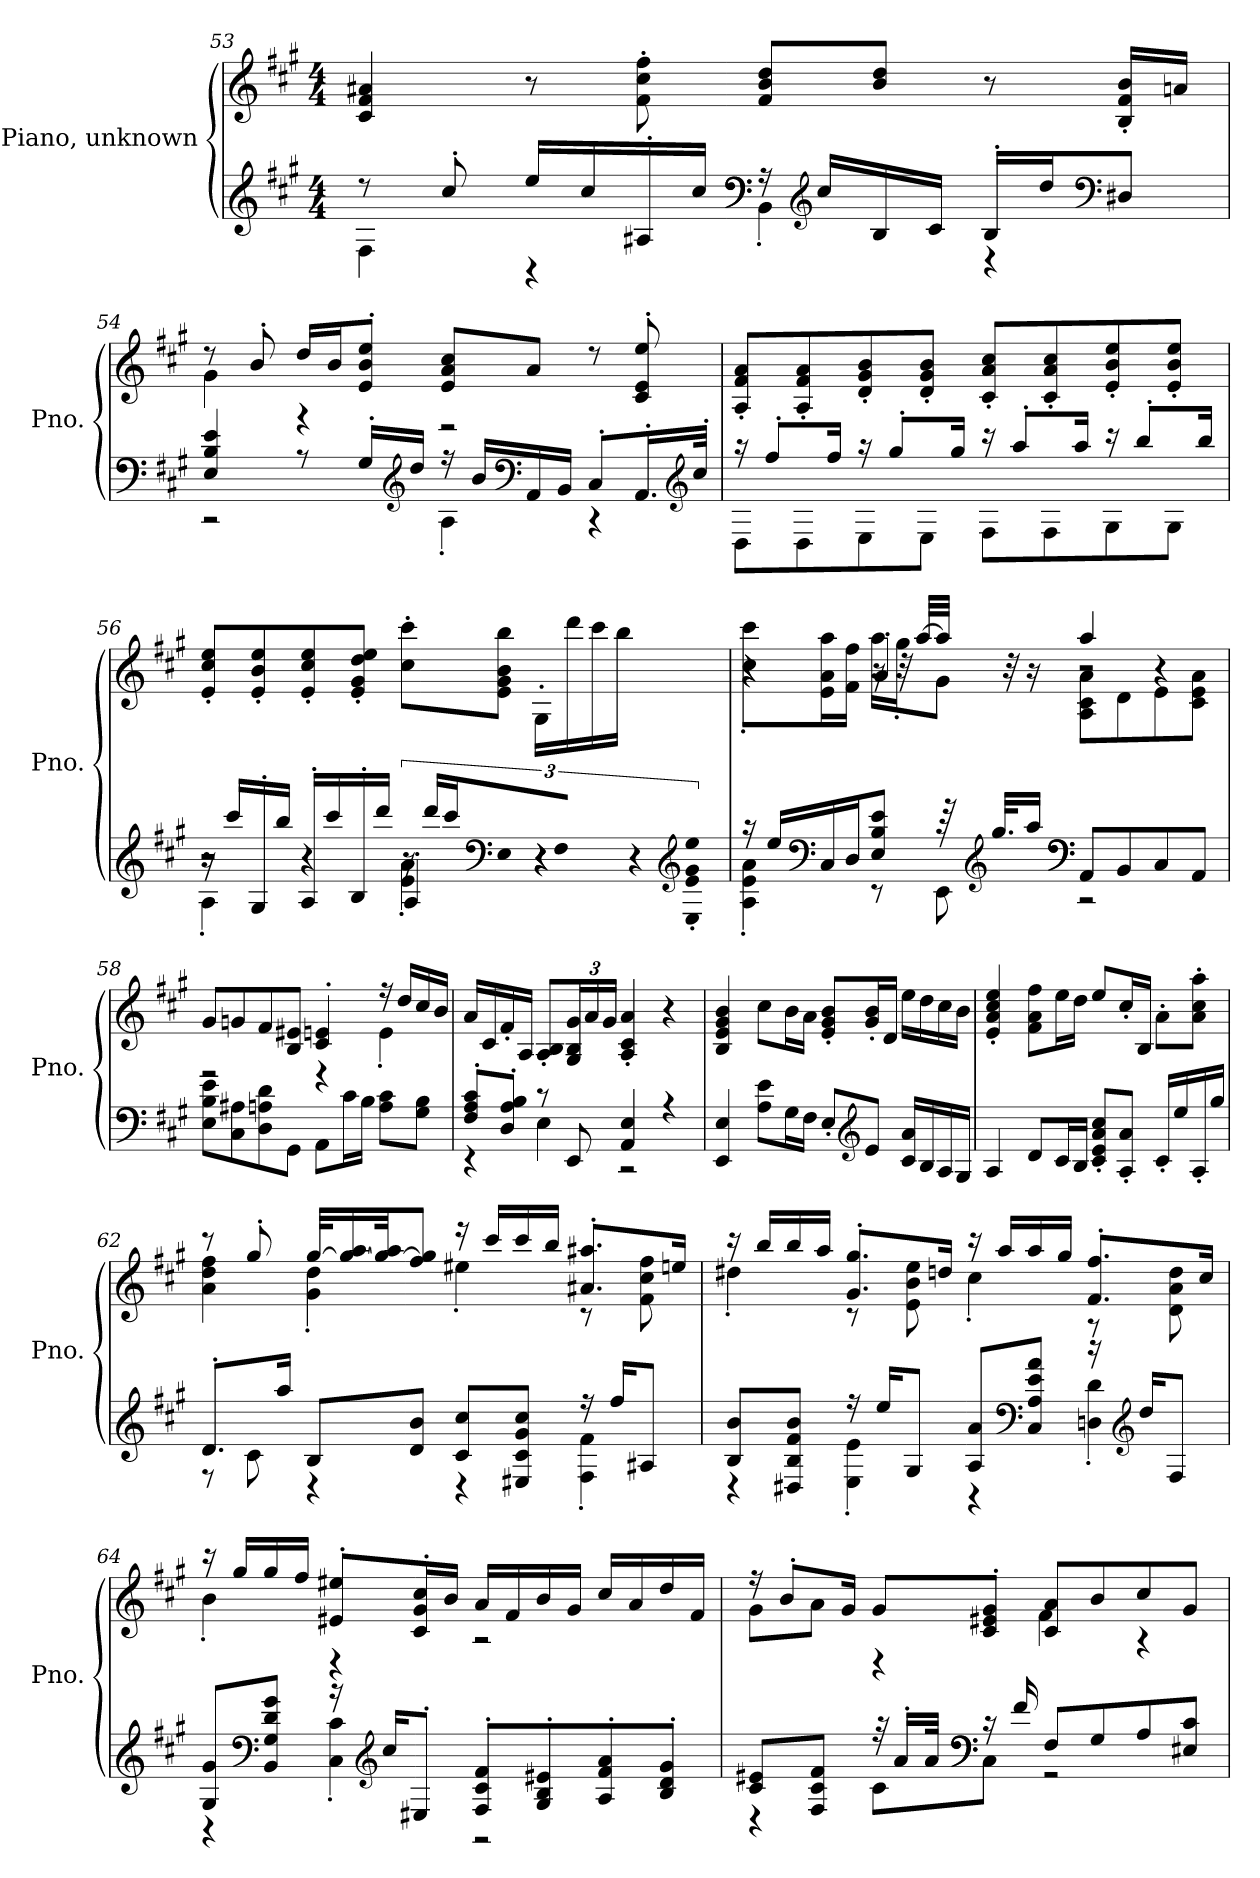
**kern	**kern
*part1	*part1
*staff2	*staff1
*I"Piano, unknown	*
*I'Pno.	*
!!LO:LB:g=z
*clefG2	*clefG2
*k[f#c#g#]	*k[f#c#g#]
*M4/4	*M4/4
=53	=53
*^	*
8r	4F#\	4c#/ 4f#/ 4a#X/
8cc#'/	.	.
16ee/LL	4r	8r
16cc#/	.	.
16A#X'/	.	8f#\' 8cc#\' 8ff#\'
16cc#/JJ	.	.
*clefF4	*	*
16r	4BB'\	8f#/ 8b/ 8dd/L
*clefG2	*	*
16cc#/LL	.	.
16B/	.	8b/ 8dd/J
16c#/JJ	.	.
16B'/LL	4r	8r
16dd/J	.	.
*clefF4	*	*
8D#X/J	.	16B/' 16f#/' 16b/'LL
.	.	16an/JJ
=54	=54	=54
*	*	*^
4E/ 4B/ 4e/	2r	8r	4g#\
.	.	8b'/	.
8r	.	16dd/LL	4r
.	.	16b/J	.
16G#'/LL	.	8e/' 8b/' 8ee/'J	.
*clefG2	*	*	*
16dd/JJ	.	.	.
16r	4A'\	8e/ 8a/ 8cc#/L	2r
16b/LL	.	.	.
*clefF4	*	*	*
16AA/	.	8a/J	.
16BB/JJ	.	.	.
8C#'/L	4r	8r	.
16.AA'/L	.	8c#/' 8e/' 8ee/'	.
*clefG2	*	*	*
32cc#'/JJk	.	.	.
*	*	*v	*v
!!LO:PB:g=z
=55	=55	=55
16r	8D\L	8A/' 8f#/' 8a/'L
8ff#'/L	.	.
.	8D\	8A/' 8f#/' 8a/'
16ff#/Jk	.	.
16r	8E\	8d/' 8g#/' 8b/'
8gg#'/L	.	.
.	8E\J	8d/' 8g#/' 8b/'J
16gg#/Jk	.	.
16r	8F#\L	8c#/' 8a/' 8cc#/'L
8aa'/L	.	.
.	8F#\	8c#/' 8a/' 8cc#/'
16aa/Jk	.	.
16r	8G#\	8e/' 8b/' 8ee/'
8bb'/L	.	.
.	8G#\J	8e/' 8b/' 8ee/'J
16bb/Jk	.	.
=56	=56	=56
*	*^	*
16r	4A'\	2r	8e/' 8cc#/' 8ee/'L
16ccc#/LL	.	.	.
16G#'/	.	.	8e/' 8b/' 8ee/'
16bb/JJ	.	.	.
16A'/LL	4r	.	8e/' 8cc#/' 8ee/'
16ccc#/	.	.	.
16B'/	.	.	8e/' 8g#/' 8dd/' 8ee/'J
16ddd/JJ	.	.	.
24r	4e\' 4a\'	4A'/	8cc#\' 8ccc#\'L
24ddd/LL	.	.	.
24ccc#/	.	.	.
*clefF4	*	*	*
16E/	.	.	8e\ 8g#\ 8b\ 8bb\J
16F#/JJ	.	.	.
8r	4r	4r	16G#'\LL
.	.	.	16ddd\
*clefG2	*	*	*
8E/' 8e/' 8g#/' 8ee/'	.	.	16ccc#\
.	.	.	16bb\JJ
*	*v	*v	*
!!LO:LB:g=z
=57	=57	=57
*	*	*^
*	*	*	*^
16r	4A\' 4e\' 4a\'	4r	8cc#\' 8ccc#\'L	4r
16ee/LL	.	.	.	.
*clefF4	*	*	*	*
16C#/	.	.	16e\ 16a\ 16aa\L	.
16D/J	.	.	16f#\ 16ff#\JJ	.
8E/ 8B/ 8e/J	8r	16r	16aa\LL	4a'/
.	.	32r	16gg#'\J	.
.	.	[32aa/LLL	.	.
64r	8EE\	32aa/JJJ]	8g#\J	.
*clefG2	*	*	*	*
32.gg#/KLL	.	.	.	.
.	.	32r	.	.
16aa/JJ	.	16r	.	.
*clefF4	*	*	*	*
8AA/L	2r	4aa/	8A\ 8c#\ 8a\L	2r
8BB/	.	.	8d\	.
8C#/	.	4r	8e\	.
8AA/J	.	.	8c#\ 8e\ 8a\J	.
*v	*v	*	*	*
*	*	*v	*v
=58	=58	=58
8E\ 8B\ 8e\L	8g#/L	2r
8C#\ 8A#X\	8gn/	.
8D\ 8An\ 8d\	8f#/	.
8GG#\J	8B/ 8e#X/J	.
8AA\L	4c#/' 4en/'	4r
16c#\L	.	.
16B\JJ	.	.
8A\ 8c#\L	16r	4e'\
.	16dd/LL	.
8G#\ 8B\J	16cc#/	.
.	16b/JJ	.
*	*v	*v
!!LO:LB:g=z
=59	=59
*^	*
8F#/' 8A/' 8c#/'L	4r	16a/LL
.	.	16c#/
8D/' 8A/' 8B/'J	.	16f#'/
.	.	16A/JJ
8r	4E\	8A/' 8B/'L
*	*	*Xbrackettup
8EE/	.	24G#/ 24B/ 24g#/L
.	.	24a/
.	.	24g#/JJ
4AA/ 4E/	2r	4A/' 4c#/' 4a/'
4r	.	4r
*v	*v	*
=60	=60
4EE/ 4E/	4B/ 4e/ 4g#/ 4b/
8A\ 8e\L	8cc#\L
16G#\L	16b\L
16F#\JJ	16a\JJ
8E'/L	8e/' 8g#/' 8b/'L
*clefG2	*
8e/J	16g#/' 16b/'L
.	16d/JJ
16c#/ 16a/LL	16ee\LL
16B/	16dd\
16A/	16cc#\
16G#/JJ	16b\JJ
=61	=61
4A/	4e/' 4a/' 4cc#/' 4ee/'
8d/L	8f#\ 8a\ 8ff#\L
16c#/L	16ee\L
16B/JJ	16dd\JJ
8c#/' 8e/' 8a/' 8cc#/'L	8ee/L
8A/' 8a/'J	16cc#'/L
.	16B/JJ
16c#'/LL	8a'\L
16ee/	.
16A'/	8a\' 8cc#\' 8aa\'J
16gg#/JJ	.
!!LO:LB:g=z
=62	=62
*^	*^
8.d'/L	8r	8r	4a\ 4dd\ 4ff#\
.	8c#\	8gg#'/	.
16aa/Jk	.	.	.
8B/L	4r	[32gg#/KLL	4g#\' 4dd\'
.	.	16gg#/_ 16aa/	.
.	.	32gg#/_ 32aa/JK	.
8d/ 8b/J	.	8ff#/ 8gg#/]J	.
8c#/ 8cc#/L	4r	16r	4ee#X'\
.	.	16ccc#/LL	.
8E#X/ 8c#/ 8g#/ 8cc#/J	.	16ccc#/	.
.	.	16bb/JJ	.
16r	4F#\' 4f#\'	8.a#X/' 8.aa#X/'L	8r
16ff#/KL	.	.	.
8A#X/J	.	.	8f#\ 8cc#\ 8ff#\
.	.	16een/Jk	.
=63	=63	=63	=63
8B/ 8b/L	4r	16r	4dd#X'\
.	.	16bb/LL	.
8D#X/ 8B/ 8f#/ 8b/J	.	16bb/	.
.	.	16aa/JJ	.
16r	4E\' 4e\'	8.g#/' 8.gg#/'L	8r
16ee/KL	.	.	.
8G#/J	.	.	8e\ 8b\ 8ee\
.	.	16ddn/Jk	.
8A/ 8a/L	4r	16r	4cc#'\
.	.	16aa/LL	.
*clefF4	*	*	*
8C#/ 8A/ 8e/ 8a/J	.	16aa/	.
.	.	16gg#/JJ	.
16r	4Dn\' 4d\'	8.f#/' 8.ff#/'L	8r
*clefG2	*	*	*
16dd/KL	.	.	.
8F#/J	.	.	8d\ 8a\ 8dd\
.	.	16cc#/Jk	.
!!LO:LB:g=z	!!
=64	=64	=64	=64
8G#/ 8g#/L	4r	16r	4b'\
.	.	16gg#/LL	.
*clefF4	*	*	*
8BB/ 8G#/ 8d/ 8g#/J	.	16gg#/	.
.	.	16ff#/JJ	.
16r	4C#\' 4c#\'	8e#X/' 8ee#X/'L	4r
*clefG2	*	*	*
16cc#/KL	.	.	.
8E#X'/J	.	16c#/' 16g#/' 16cc#/'L	.
.	.	16b/JJ	.
8F#/' 8c#/' 8f#/'L	2r	16a/LL	2r
.	.	16f#/	.
8G#/' 8B/' 8e#X/'	.	16b/	.
.	.	16g#/JJ	.
8A/' 8f#/' 8a/'	.	16cc#/LL	.
.	.	16a/	.
8B/' 8d/' 8g#/'J	.	16dd/	.
.	.	16f#/JJ	.
=65	=65	=65	=65
8c#/ 8e#X/L	4r	16r	8g#\L
.	.	8b'/L	.
8F#/ 8c#/ 8f#/J	.	.	8a\J
.	.	16g#/Jk	.
32r	8c#\L	8g#/L	4r
16a'/LL	.	.	.
32a/JJk	.	.	.
*clefF4	*	*	*
16r	8C#\J	8c#/' 8e#X/' 8g#/'J	.
16f#/	.	.	.
8F#/L	2r	8c#/ 8a/L	4f#\
8G#/	.	8b/	.
8A/	.	8cc#/	4r
8E#X/ 8c#/J	.	8g#/J	.
*v	*v	*	*
*	*v	*v
=	=
*-	*-
